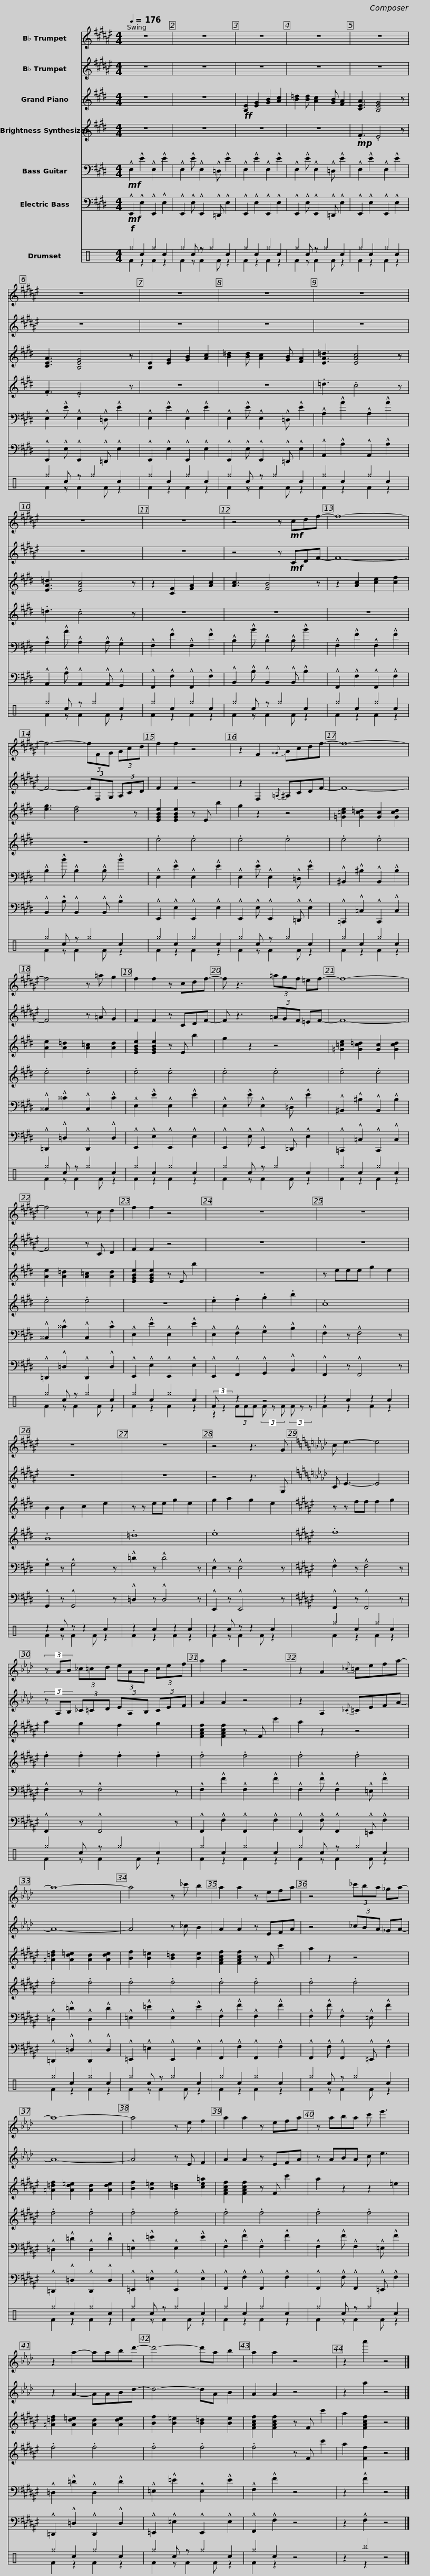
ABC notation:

X:1
%%score 1 2 3 4 5 6 ( 7 8 )
L:1/8
Q:1/4=176
M:4/4
I:linebreak $
K:E
V:1 treble transpose=-2
V:2 treble transpose=-2
V:3 treble
V:4 treble
V:5 bass transpose=-12
V:6 bass transpose=-12
V:7 perc
K:none
V:8 perc
K:none
V:1
[K:F#] z8 | z8 | z8 | z8 | z8 | %5
 z8 | z8 | z8 | z8 | z8 | %10
 z8 |$ z4 z!mf! cdf- | f8- | f4- (3fFG (3Acd | f2 f2 z4 | %15
 z2 F2{^^G} Acdf- | f8- | f4 z =a g2 | f2 f2 z cdf- | f z3 (3=agf =ef- | %20
 f8- |$ f4 z c d2 | f2 f2 z4 | z8 | z8 | %25
 z8 | z8 | z4 z3 G |[K:Ab] c e3- e4 |$ (3z AB (3_c=cd (3eAB (3cef | %30
 a2 a2 z4 | z2 A2{_c} =cefa- | a8- | a4 z _c' b2 | a2 a2 z efa | %35
 z4 (3_c'ba _ga- | a8- | a4 z e f2 |$ a2 a2 z efa | z aba c' e'3 | %40
 z2 a2- aabd'- | d'4- d'a b2 | a2 a2 z4 | z2 a'2 z4 |] %44
V:2
[K:F#] z8 | z8 | z8 | z8 | z8 | %5
 z8 | z8 | z8 | z8 | z8 | %10
 z8 |$ z4 z!mf! CDF- | F8- | F4- (3FF,G, (3A,CD | F2 F2 z4 | %15
 z2 F,2{=A,} ^A,CDF- | F8- | F4 z =A G2 | F2 F2 z CDF- | F z3 (3=AGF =EF- | %20
 F8- |$ F4 z C D2 | F2 F2 z4 | z8 | z8 | %25
 z8 | z8 | z4 z3 G, |[K:Ab] C E3- E4 |$ (3z A,B, (3_C=CD (3EA,B, (3CEF | %30
 A2 A2 z4 | z2 A,2{_C} =CEFA- | A8- | A4 z _c B2 | A2 A2 z EFA | %35
 z4 (3_cBA _GA- | A8- | A4 z E F2 |$ A2 A2 z EFA | z ABA c e3 | %40
 z2 A2- AABd- | d4- dA B2 | A2 A2 z4 | z2 a2 z4 |] %44
V:3
 z8 | z8 |!ff! [B,E]2 [EG]2 [GB]2 [Ac]2 | [B=d]2 [Bd] [Ac]2 [GB] [FA]2 | [CEA]3 [B,EG]4 z | %5
 [CEA]3 [B,EG]4 z | [B,E]2 [EG]2 [GB]2 [Ac]2 | [B=d]2 [Bd] [Ac]2 [GB] [FA]2 | [EA=d]3 [EAc]4 z | [EA=d]3 [EAc]4 z | %10
 z2 [CF]2 [FA]2 [Ac]2 |$ [Ac]3 [FB]4 z | z2 [Ac]2 [ce]2 [cf]2 | [eg]3 [df]4 z | [EGBe]2 [EGBe]2 z E b2 | %15
 g2 z2 z4 | [=G=ce]2 [Gc=d]2 [Gc]2 [Gcd]2 | [Ae]2 [A=d]2 [A=c]2 [Ad]2 | [EGBe]2 [EGBe]2 z E b2 | g2 z2 z4 | %20
 [=G=ce]2 [Gc=d]2 [Gc]2 [Gcd]2 |$ [Ae]2 [A=d]2 [A=c]2 [Ad]2 | [EGBe]2 [EGBe]2 z E b2 | z8 | z eee g2 e2 | %25
 B2 B2 c2 e2 | z z ee g2 e2 | g2 a2 g2 e2 |[K:F#] z z ff f2 g2 |$ a2 g2 f2 g2 | %30
 [FAcf]2 [FAcf]2 z F c'2 | a2 z2 z4 | [=A=df]2 [Ad=e]2 [Ad]2 [Ade]2 | [Bf]2 [B=e]2 [B=d]2 [Be]2 | [FAcf]2 [FAcf]2 z F c'2 | %35
 a2 z2 z4 | [=A=df]2 [Ad=e]2 [Ad]2 [Ade]2 | [Bf]2 [B=e]2 [B=d]2 [ce=a]2 |$ [FAcf]2 [FAcf]2 z F c'2 | a2 z2 z2 =e2 | %40
 [=A=df]2 [Ad=e]2 [Ad]2 [Ade]2 | [Bf]2 [B=e]2 [B=d]2 [Be]2 | [FAcf]2 [FAcf]2 z F c'2 | a2 [FAcf]2 z4 |] %44
V:4
 z8 | z8 | z8 | z8 |!mp! .F3 .E4 z | %5
 .F3 .E4 z | z8 | z8 | .=d3 .c4 z | .=d3 .c4 z | %10
 z8 |$ z8 | z8 | z8 | .e4 .e4 | %15
 .e4 .e4 | .e4 .e4 | .e4 .e4 | .e4 .e4 | .e4 .e4 | %20
 .e4 .e4 |$ .e4 .e4 | z8 | .e2 .f2 .g2 .b2 | .c8 | %25
 .B8 | .=d8 | .e8 |[K:F#] .f8 |$ .f2 .f2 .f2 .f2 | %30
 .f4 .f4 | .f4 .f4 | .f4 .f4 | .f4 .f4 | .f4 .f4 | %35
 .f4 .f4 | .f4 .f4 | .f4 .f4 |$ .f4 .f4 | .f4 .f4 | %40
 .f4 .f4 | .f4 .f4 | .f4 z F c'2 | a2 [Ff]2 z4 |] %44
V:5
!mf! !^!E,2 !^!E2 !^!E,2 !^!E2 | !^!E,2 !^!E !^!E,2 !^!=D, !^!E2 | !^!E,2 !^!E2 !^!E,2 !^!E2 | !^!E,2 !^!E !^!E,2 !^!=D, !^!E2 | !^!E,2 !^!E2 !^!E,2 !^!E2 | %5
 !^!E,2 !^!E !^!E,2 !^!=D, !^!E2 | !^!E,2 !^!E2 !^!E,2 !^!E2 | !^!E,2 !^!E !^!E,2 !^!=D, !^!E2 | !^!A,2 !^!A2 !^!A,2 !^!A2 | !^!A,2 !^!A !^!A,2 !^!A, !^!G,2 | %10
 !^!F,2 !^!F2 !^!F,2 !^!F2 |$ !^!B,2 !^!B !^!B,2 !^!B, !^!B2 | !^!F,2 !^!F2 !^!F,2 !^!F2 | !^!B,2 !^!B !^!B,2 !^!B, !^!B2 | !^!E,2 !^!E2 !^!E,2 !^!E2 | %15
 !^!E,2 !^!E !^!E,2 !^!=D, !^!E2 | !^!^B,,2 !^!^B,2 !^!B,,2 !^!B,2 | !^!^^C,2 !^!^^C2 !^!C,2 !^!C2 | !^!E,2 !^!E2 !^!E,2 !^!E2 | !^!E,2 !^!E !^!E,2 !^!=D, !^!E2 | %20
 !^!^B,,2 !^!^B,2 !^!B,,2 !^!B,2 |$ !^!^^C,2 !^!^^C2 !^!C,2 !^!C2 | !^!E,2 !^!E2 !^!E,2 !^!E2 | !^!E,2 !^!F,2 !^!G,2 !^!B,2 | !^!F,2 z !^!F,4 z | %25
 !^!G,2 z !^!G,4 z | !^!=D2 z !^!D4 z | !^!E,2 z !^!E,4 z |[K:F#] !^!F,2 z !^!F,4 z |$ !^!F,2 z !^!F,4 z | %30
 !^!F,2 !^!F2 !^!F,2 !^!F2 | !^!F,2 !^!F !^!F,2 !^!=E, !^!F2 | !^!=D,2 !^!=D2 !^!D,2 !^!D2 | !^!=E,2 !^!=E2 !^!E,2 !^!E2 | !^!F,2 !^!F2 !^!F,2 !^!F2 | %35
 !^!F,2 !^!F !^!F,2 !^!=E, !^!F2 | !^!=D,2 !^!=D2 !^!D,2 !^!D2 | !^!=E,2 !^!=E2 !^!E,2 !^!E2 |$ !^!F,2 !^!F2 !^!F,2 !^!F2 | !^!F,2 !^!F !^!F,2 !^!=E, !^!F2 | %40
 !^!=D,2 !^!=D2 !^!D,2 !^!D2 | !^!=E,2 !^!=E2 !^!E,2 !^!E2 | !^!F,2 !^!F2 z4 | z2 !^!F2 z4 |] %44
V:6
!mf! !^!E,,2 !^!E,2 !^!E,,2 !^!E,2 | !^!E,,2 !^!E, !^!E,,2 !^!=D,, !^!E,2 | !^!E,,2 !^!E,2 !^!E,,2 !^!E,2 | !^!E,,2 !^!E, !^!E,,2 !^!=D,, !^!E,2 | !^!E,,2 !^!E,2 !^!E,,2 !^!E,2 | %5
 !^!E,,2 !^!E, !^!E,,2 !^!=D,, !^!E,2 | !^!E,,2 !^!E,2 !^!E,,2 !^!E,2 | !^!E,,2 !^!E, !^!E,,2 !^!=D,, !^!E,2 | !^!A,,2 !^!A,2 !^!A,,2 !^!A,2 | !^!A,,2 !^!A, !^!A,,2 !^!A,, !^!G,,2 | %10
 !^!F,,2 !^!F,2 !^!F,,2 !^!F,2 |$ !^!B,,2 !^!B, !^!B,,2 !^!B,, !^!B,2 | !^!F,,2 !^!F,2 !^!F,,2 !^!F,2 | !^!B,,2 !^!B, !^!B,,2 !^!B,, !^!B,2 | !^!E,,2 !^!E,2 !^!E,,2 !^!E,2 | %15
 !^!E,,2 !^!E, !^!E,,2 !^!=D,, !^!E,2 | !^!=C,,2 !^!=C,2 !^!C,,2 !^!C,2 | !^!=D,,2 !^!=D,2 !^!D,,2 !^!D,2 | !^!E,,2 !^!E,2 !^!E,,2 !^!E,2 | !^!E,,2 !^!E, !^!E,,2 !^!=D,, !^!E,2 | %20
 !^!=C,,2 !^!=C,2 !^!C,,2 !^!C,2 |$ !^!=D,,2 !^!=D,2 !^!D,,2 !^!D,2 | !^!E,,2 !^!E,2 !^!E,,2 !^!E,2 | !^!E,,2 !^!F,,2 !^!G,,2 !^!B,,2 | !^!F,,2 z !^!F,,4 z | %25
 !^!G,,2 z !^!G,,4 z | !^!=D,2 z !^!D,4 z | !^!E,,2 z !^!E,,4 z |[K:F#] !^!F,,2 z !^!F,,4 z |$ !^!F,,2 z !^!F,,4 z | %30
 !^!F,,2 !^!F,2 !^!F,,2 !^!F,2 | !^!F,,2 !^!F, !^!F,,2 !^!=E,, !^!F,2 | !^!=D,,2 !^!=D,2 !^!D,,2 !^!D,2 | !^!=E,,2 !^!=E,2 !^!E,,2 !^!E,2 | !^!F,,2 !^!F,2 !^!F,,2 !^!F,2 | %35
 !^!F,,2 !^!F, !^!F,,2 !^!=E,, !^!F,2 | !^!=D,,2 !^!=D,2 !^!D,,2 !^!D,2 | !^!=E,,2 !^!=E,2 !^!E,,2 !^!E,2 |$ !^!F,,2 !^!F,2 !^!F,,2 !^!F,2 | !^!F,,2 !^!F, !^!F,,2 !^!=E,, !^!F,2 | %40
 !^!=D,,2 !^!=D,2 !^!D,,2 !^!D,2 | !^!=E,,2 !^!=E,2 !^!E,,2 !^!E,2 | !^!F,,2 !^!F,2 z4 | z2 !^!F,2 z4 |] %44
V:7
[K:C]!f! ^g2 c2 ^g2 c2 | ^g2 c z ^g2 c2 | ^g2 c2 ^g2 c2 | ^g2 c z ^g2 c2 | ^g2 c2 ^g2 c2 | %5
 ^g2 c z ^g2 c2 | ^g2 c2 ^g2 c2 | ^g2 c z ^g2 c2 | ^g2 c2 ^g2 c2 | ^g2 c z ^g2 c2 | %10
 ^g2 c2 ^g2 c2 |$ ^g2 c z ^g2 c2 | ^g2 c2 ^g2 c2 | ^g2 c z ^g2 c2 | ^g2 c2 ^g2 c2 | %15
 ^g2 c z ^g2 c2 | ^g2 c2 ^g2 c2 | ^g2 c z ^g2 c2 | ^g2 c2 ^g2 c2 | ^g2 c z ^g2 c2 | %20
 ^g2 c2 ^g2 c2 |$ ^g2 c z ^g2 c2 | ^g2 c2 ^g2 c2 | (3:2:2F z2 z2 z4 | z2 c2 z2 c2 | %25
 z2 c z z2 c2 | z2 c2 z2 c2 | z2 c z z2 c2 | ^g2 c2 ^g2 c2 |$ ^g2 c z ^g2 c2 | %30
 ^g2 c2 ^g2 c2 | ^g2 c z ^g2 c2 | ^g2 c2 ^g2 c2 | ^g2 c z ^g2 c2 | ^g2 c2 ^g2 c2 | %35
 ^g2 c z ^g2 c2 | ^g2 c2 ^g2 c2 | ^g2 c z ^g2 c2 |$ ^g2 c2 ^g2 c2 | ^g2 c z ^g2 c2 | %40
 ^g2 c2 ^g2 c2 | ^g2 c z ^g2 c2 | ^g2 c2 z4 | z2 ^b2 z4 |] %44
V:8
[K:C] F2 z2 F2 z2 | F2 z F2 F z2 | F2 z2 F2 z2 | F2 z F2 F z2 | F2 z2 F2 z2 | %5
 F2 z F2 F z2 | F2 z2 F2 z2 | F2 z F2 F z2 | F2 z2 F2 z2 | F2 z F2 F z2 | %10
 F2 z2 F2 z2 |$ F2 z F2 F z2 | F2 z2 F2 z2 | F2 z F2 F z2 | F2 z2 F2 z2 | %15
 F2 z F2 F z2 | F2 z2 F2 z2 | F2 z F2 F z2 | F2 z2 F2 z2 | F2 z F2 F z2 | %20
 F2 z2 F2 z2 |$ F2 z F2 F z2 | F2 z2 F2 z2 | z2 (3FFF (3F z F (3F z z | F2 z2 F2 z2 | %25
 F2 z F2 F z2 | F2 z2 F2 z2 | F2 z F2 F z2 | F2 z2 F2 z2 |$ F2 z F2 F z2 | %30
 F2 z2 F2 z2 | F2 z F2 F z2 | F2 z2 F2 z2 | F2 z F2 F z2 | F2 z2 F2 z2 | %35
 F2 z F2 F z2 | F2 z2 F2 z2 | F2 z F2 F z2 |$ F2 z2 F2 z2 | F2 z F2 F z2 | %40
 F2 z2 F2 z2 | F2 z F2 F z2 | F2 z2 z4 | z2 z2 x4 |] %44
